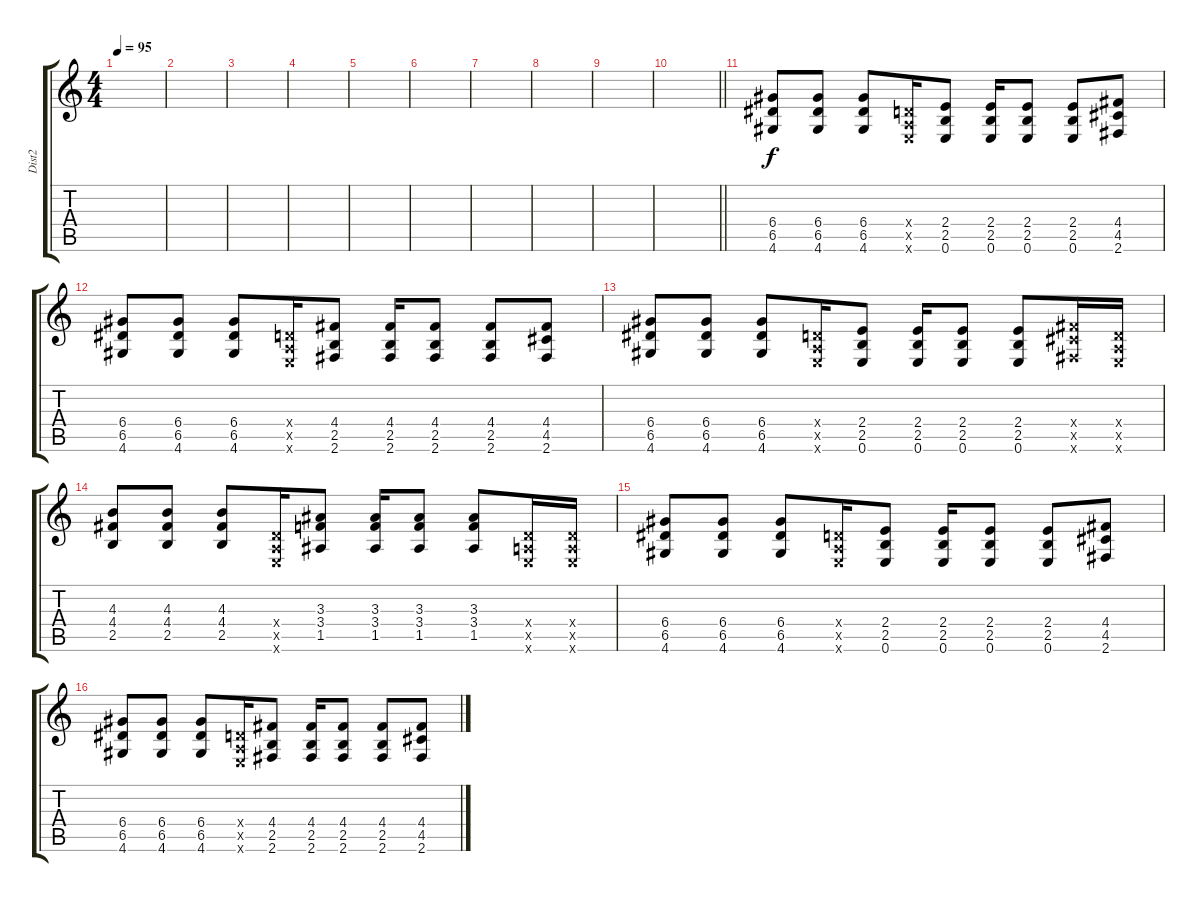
\track ("Dist2" "Dist2") {instrument distortionguitar}
\staff {score tabs}
\tuning (E4 B3 G3 D3 A2 E2) {hide}
\ts (4 4)
\tempo 95
\clef g2
\ks c
|
|
|
|
|
|
|
|
|
\barLineRight lightlight
|
(6.4 6.5 4.6).8 (6.4 6.5 4.6).8 (6.4 6.5 4.6).8 (0.4{x} 0.5{x} 0.6{x}).16 (2.4 2.5 0.6).8 (2.4 2.5 0.6).16 (2.4 2.5 0.6).8 (2.4 2.5 0.6).8 (4.4 4.5 2.6).8 |
(6.4 6.5 4.6).8 (6.4 6.5 4.6).8 (6.4 6.5 4.6).8 (0.4{x} 0.5{x} 0.6{x}).16 (4.4 2.5 2.6).8 (4.4 2.5 2.6).16 (4.4 2.5 2.6).8 (4.4 2.5 2.6).8 (4.4 4.5 2.6).8 |
(6.4 6.5 4.6).8 (6.4 6.5 4.6).8 (6.4 6.5 4.6).8 (0.4{x} 0.5{x} 0.6{x}).16 (2.4 2.5 0.6).8 (2.4 2.5 0.6).16 (2.4 2.5 0.6).8 (2.4 2.5 0.6).8 (4.4{x} 4.5{x} 2.6{x}).16 (0.4{x} 0.5{x} 0.6{x}).16 |
(4.3 4.4 2.5).8 (4.3 4.4 2.5).8 (4.3 4.4 2.5).8 (0.4{x} 0.5{x} 0.6{x}).16 (3.3 3.4 1.5).8 (3.3 3.4 1.5).16 (3.3 3.4 1.5).8 (3.3 3.4 1.5).8 (0.4{x} 0.5{x} 0.6{x}).16 (0.4{x} 0.5{x} 0.6{x}).16 |
(6.4 6.5 4.6).8 (6.4 6.5 4.6).8 (6.4 6.5 4.6).8 (0.4{x} 0.5{x} 0.6{x}).16 (2.4 2.5 0.6).8 (2.4 2.5 0.6).16 (2.4 2.5 0.6).8 (2.4 2.5 0.6).8 (4.4 4.5 2.6).8 |
(6.4 6.5 4.6).8 (6.4 6.5 4.6).8 (6.4 6.5 4.6).8 (0.4{x} 0.5{x} 0.6{x}).16 (4.4 2.5 2.6).8 (4.4 2.5 2.6).16 (4.4 2.5 2.6).8 (4.4 2.5 2.6).8 (4.4 4.5 2.6).8
